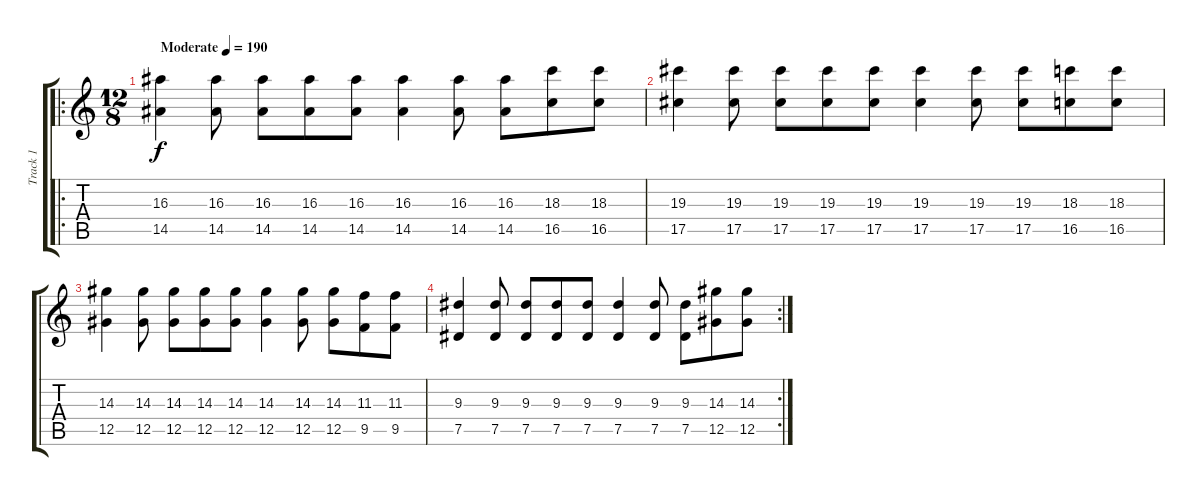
\track ("Track 1" "Track 1") {instrument distortionguitar}
\staff {score tabs}
\tuning (Eb4 Bb3 Gb3 Db3 Ab2 Db2) {hide}
\ro
\ts (12 8)
\tempo (190 "Moderate")
\clef g2
\ks c
(16.3 14.5).4{dy f instrument distortionguitar} (16.3 14.5).8 (16.3 14.5).8 (16.3 14.5).8 (16.3 14.5).8 (16.3 14.5).4 (16.3 14.5).8 (16.3 14.5).8 (18.3 16.5).8 (18.3 16.5).8 |
(19.3 17.5).4 (19.3 17.5).8 (19.3 17.5).8 (19.3 17.5).8 (19.3 17.5).8 (19.3 17.5).4 (19.3 17.5).8 (19.3 17.5).8 (18.3 16.5).8 (18.3 16.5).8 |
(14.3 12.5).4 (14.3 12.5).8 (14.3 12.5).8 (14.3 12.5).8 (14.3 12.5).8 (14.3 12.5).4 (14.3 12.5).8 (14.3 12.5).8 (11.3 9.5).8 (11.3 9.5).8 |
\rc 2
(9.3 7.5).4 (9.3 7.5).8 (9.3 7.5).8 (9.3 7.5).8 (9.3 7.5).8 (9.3 7.5).4 (9.3 7.5).8 (9.3 7.5).8 (14.3 12.5).8 (14.3 12.5).8
